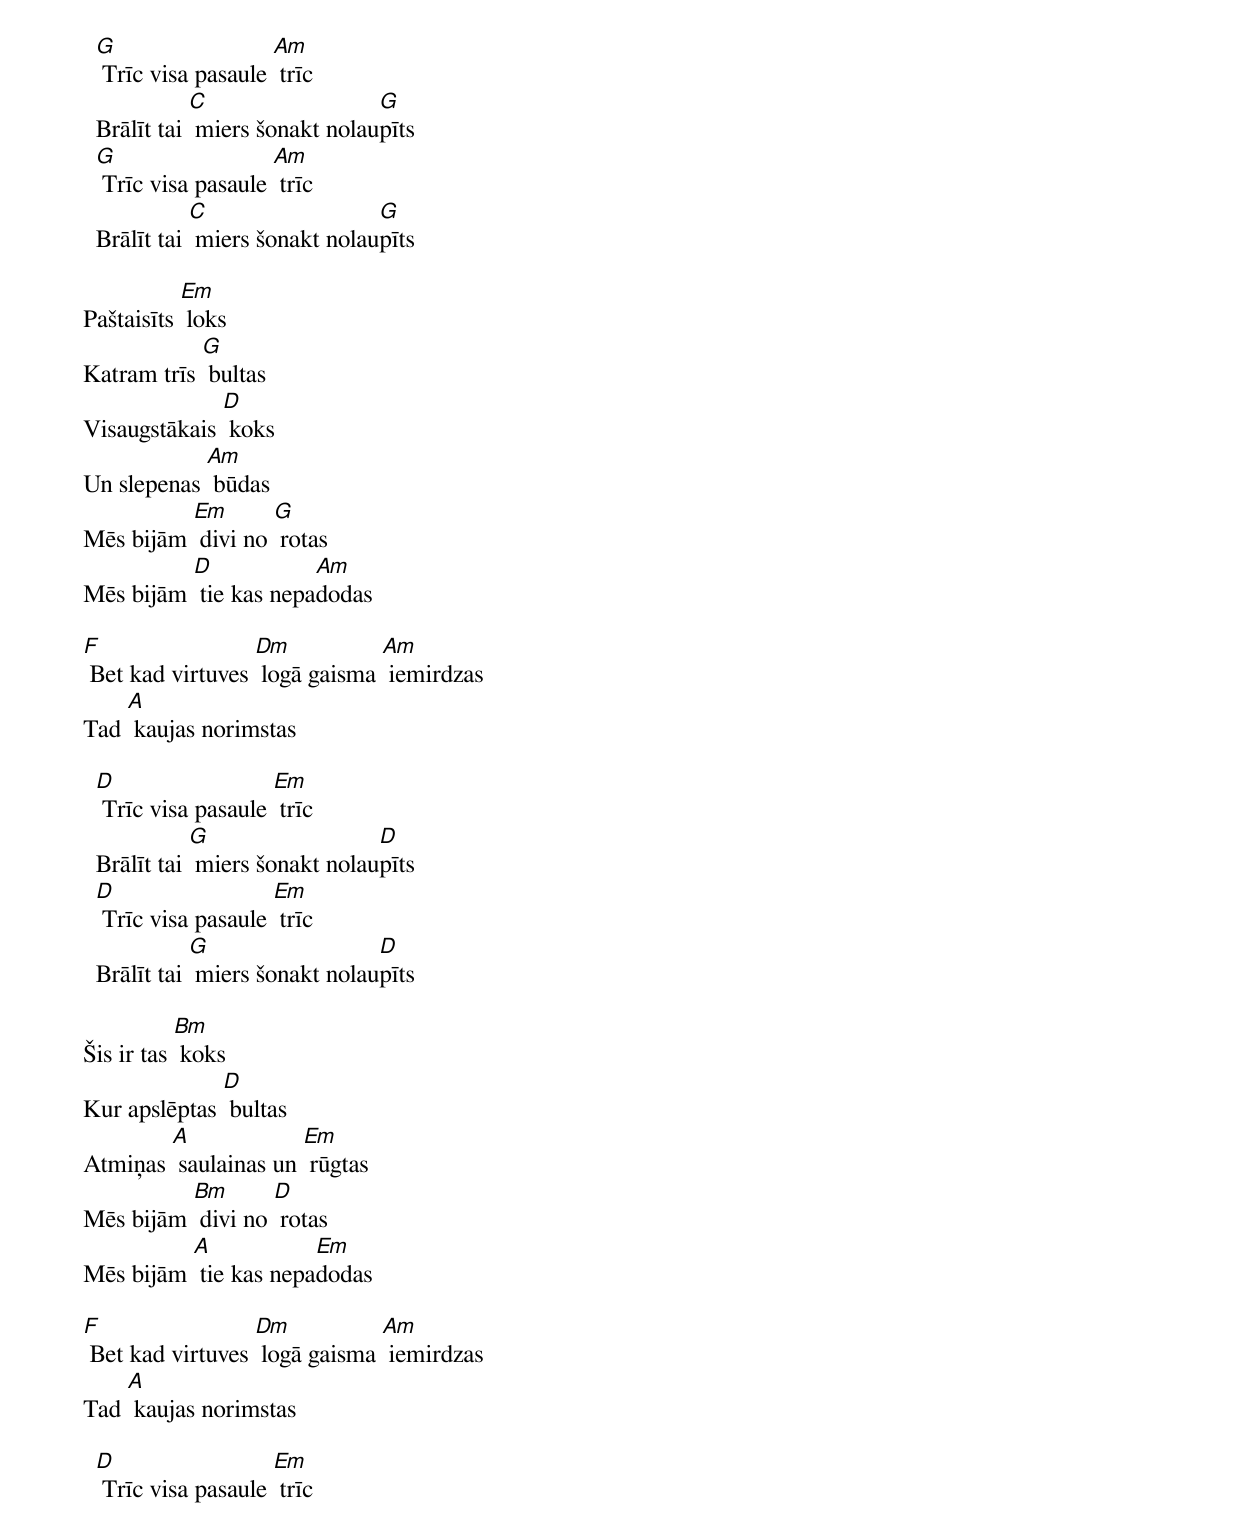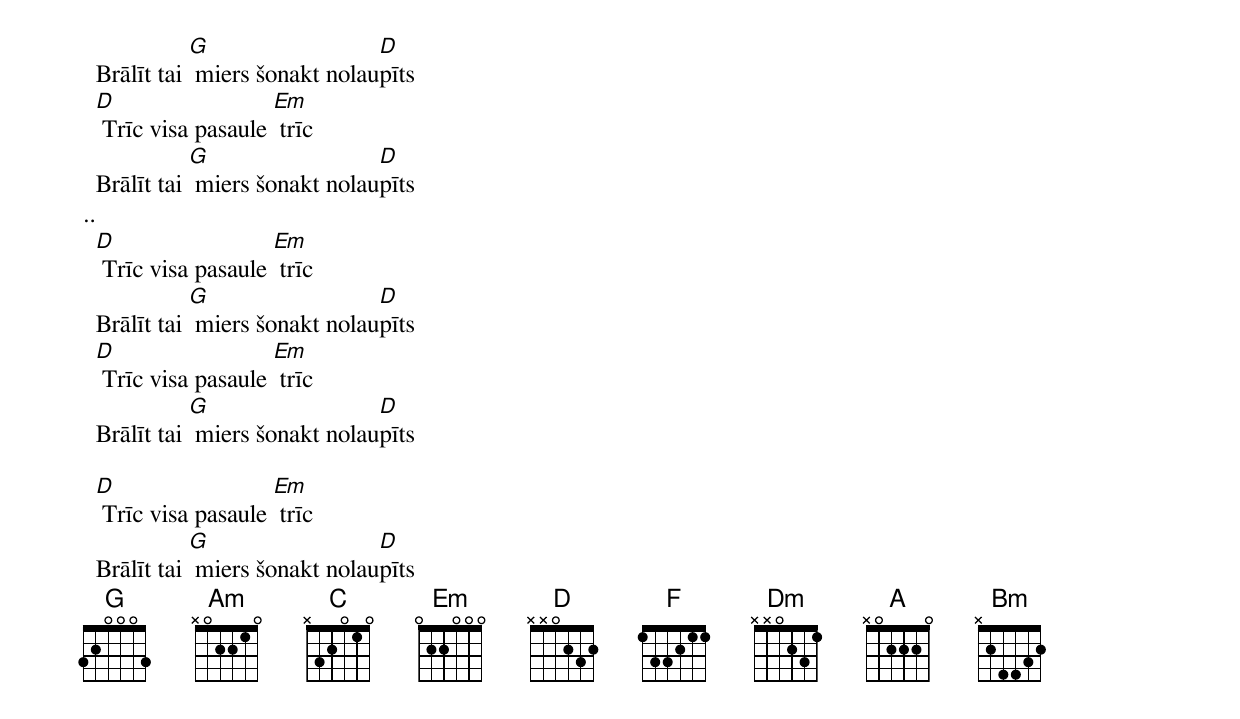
  [G] Trīc visa pasaule [Am] trīc
  Brālīt tai [C] miers šonakt nolau[G]pīts
  [G] Trīc visa pasaule [Am] trīc
  Brālīt tai [C] miers šonakt nolau[G]pīts

Paštaisīts [Em] loks
Katram trīs [G] bultas
Visaugstākais [D] koks
Un slepenas [Am] būdas
Mēs bijām [Em] divi no [G] rotas
Mēs bijām [D] tie kas nepa[Am]dodas

[F] Bet kad virtuves [Dm] logā gaisma [Am] iemirdzas
Tad [A] kaujas norimstas

  [D] Trīc visa pasaule [Em] trīc
  Brālīt tai [G] miers šonakt nolau[D]pīts
  [D] Trīc visa pasaule [Em] trīc
  Brālīt tai [G] miers šonakt nolau[D]pīts

Šis ir tas [Bm] koks
Kur apslēptas [D] bultas
Atmiņas [A] saulainas un [Em] rūgtas
Mēs bijām [Bm] divi no [D] rotas
Mēs bijām [A] tie kas nepa[Em]dodas

[F] Bet kad virtuves [Dm] logā gaisma [Am] iemirdzas
Tad [A] kaujas norimstas

  [D] Trīc visa pasaule [Em] trīc
  Brālīt tai [G] miers šonakt nolau[D]pīts
  [D] Trīc visa pasaule [Em] trīc
  Brālīt tai [G] miers šonakt nolau[D]pīts
..
  [D] Trīc visa pasaule [Em] trīc
  Brālīt tai [G] miers šonakt nolau[D]pīts
  [D] Trīc visa pasaule [Em] trīc
  Brālīt tai [G] miers šonakt nolau[D]pīts

  [D] Trīc visa pasaule [Em] trīc
  Brālīt tai [G] miers šonakt nolau[D]pīts
